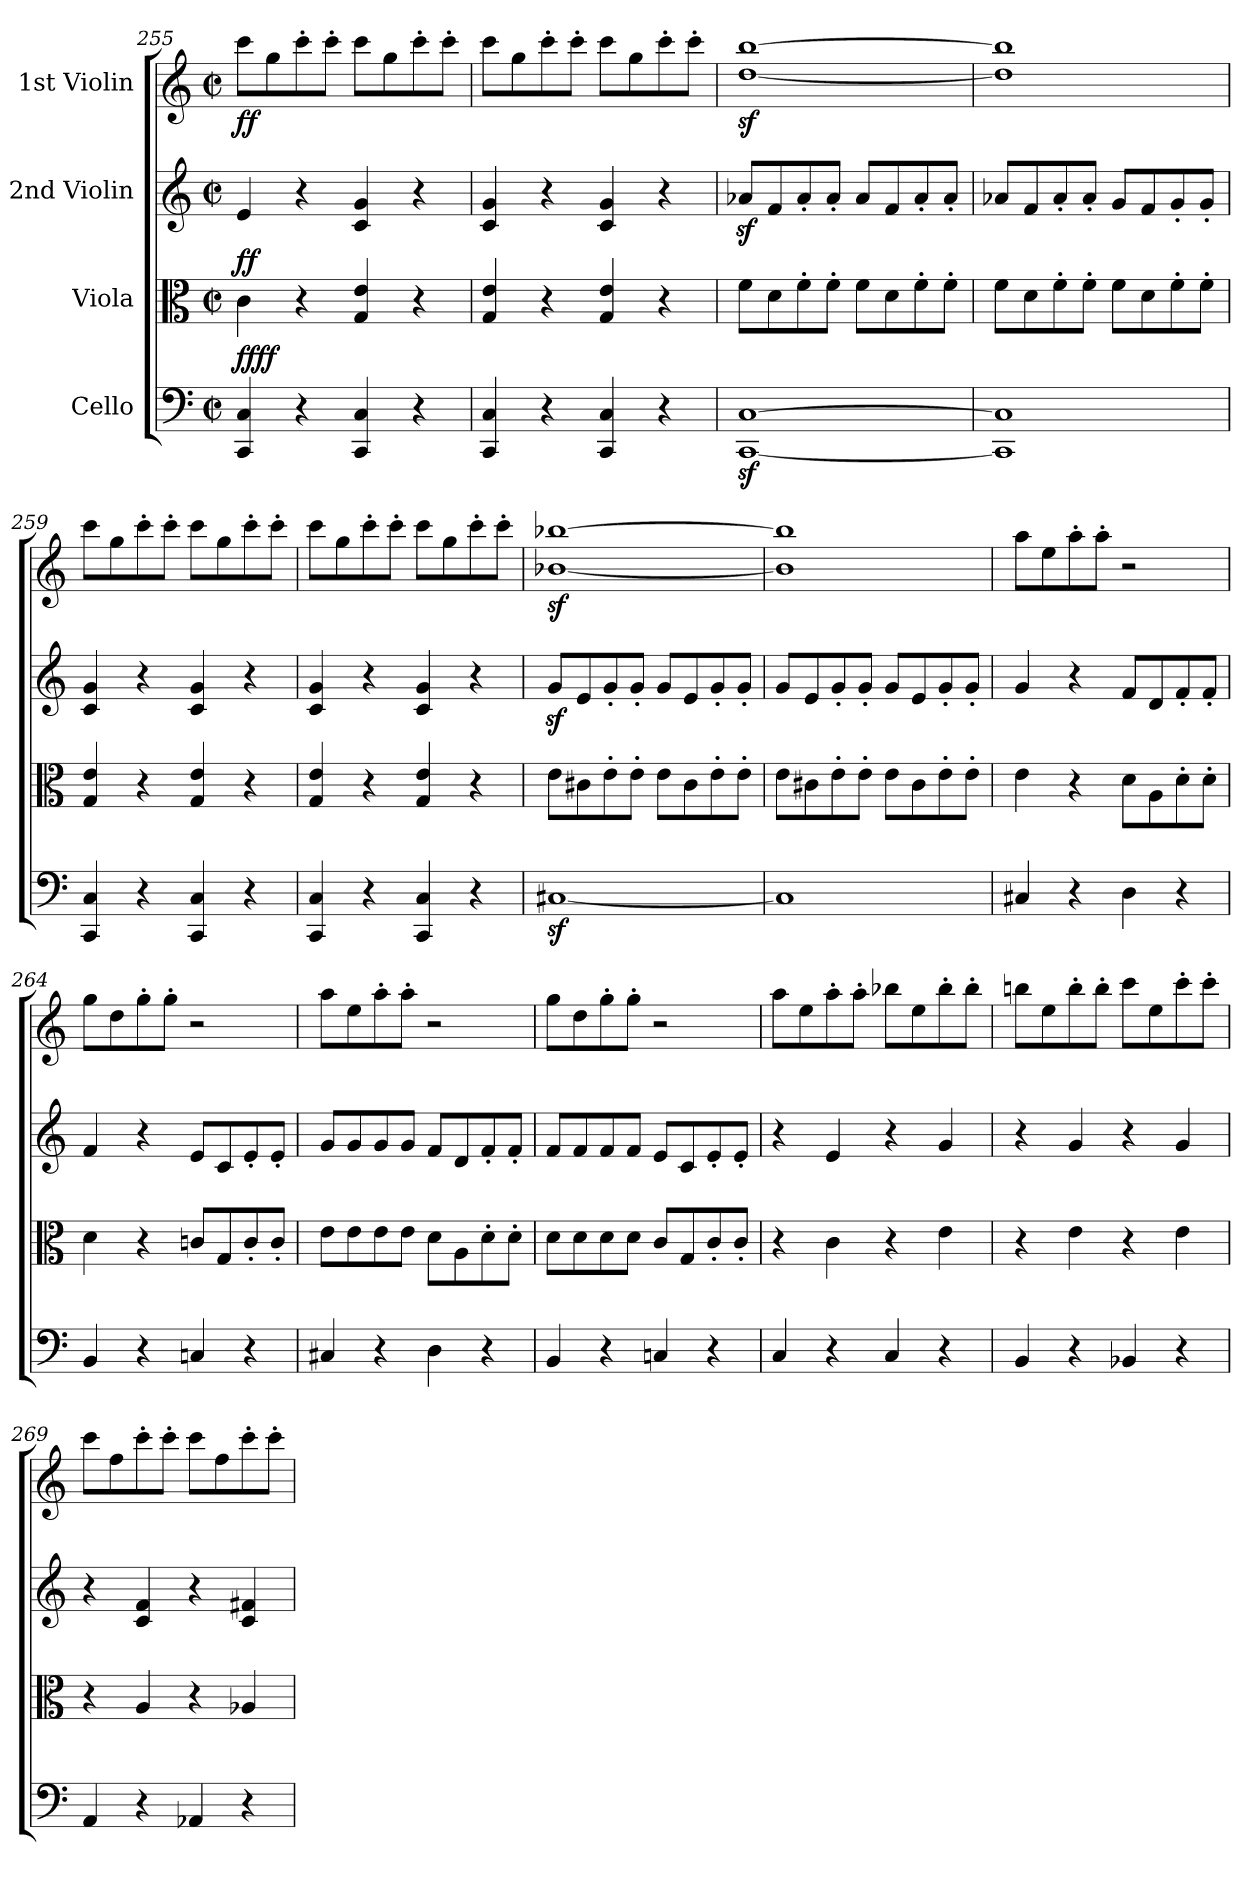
**kern	**dynam	**kern	**dynam	**kern	**kern	**dynam
*part4	*part4	*part3	*part3	*part2	*part1	*part1
*staff4	*staff4	*staff3	*staff3	*staff2	*staff1	*staff1
*I"Cello	*	*I"Viola	*	*I"2nd Violin	*I"1st Violin	*
*clefF4	*	*clefC3	*	*clefG2	*clefG2	*
*k[]	*	*k[]	*	*k[]	*k[]	*
*M2/2	*	*M2/2	*	*M2/2	*M2/2	*
*met(c|)	*	*met(c|)	*	*met(c|)	*met(c|)	*
=255	=255	=255	=255	=255	=255	=255
!	!LO:DY:a	!	!	!	!	!
!	!LO:DY:n=1:b	!	!LO:DY:a	!	!	!LO:DY:b
4CC/ 4C/	ff ff	4c\	ff	4e/	8ccc\L	ff
.	.	.	.	.	8gg\	.
4r	.	4r	.	4r	8ccc'\	.
.	.	.	.	.	8ccc'\J	.
4CC/ 4C/	.	4G/ 4e/	.	4c/ 4g/	8ccc\L	.
.	.	.	.	.	8gg\	.
4r	.	4r	.	4r	8ccc'\	.
.	.	.	.	.	8ccc'\J	.
!!LO:LB:g=z
=256	=256	=256	=256	=256	=256	=256
4CC/ 4C/	.	4G/ 4e/	.	4c/ 4g/	8ccc\L	.
.	.	.	.	.	8gg\	.
4r	.	4r	.	4r	8ccc'\	.
.	.	.	.	.	8ccc'\J	.
4CC/ 4C/	.	4G/ 4e/	.	4c/ 4g/	8ccc\L	.
.	.	.	.	.	8gg\	.
4r	.	4r	.	4r	8ccc'\	.
.	.	.	.	.	8ccc'\J	.
=257	=257	=257	=257	=257	=257	=257
[1CCz> [1Cz>	.	8f\L	.	8a-Xz</L	[1ddz< [1bbz<	.
.	.	8d\	.	8f/	.	.
.	.	8f'\	.	8a-'/	.	.
.	.	8f'\J	.	8a-'/J	.	.
.	.	8f\L	.	8a-/L	.	.
.	.	8d\	.	8f/	.	.
.	.	8f'\	.	8a-'/	.	.
.	.	8f'\J	.	8a-'/J	.	.
=258	=258	=258	=258	=258	=258	=258
1CC] 1C]	.	8f\L	.	8a-X/L	1dd] 1bb]	.
.	.	8d\	.	8f/	.	.
.	.	8f'\	.	8a-'/	.	.
.	.	8f'\J	.	8a-'/J	.	.
.	.	8f\L	.	8g/L	.	.
.	.	8d\	.	8f/	.	.
.	.	8f'\	.	8g'/	.	.
.	.	8f'\J	.	8g'/J	.	.
=259	=259	=259	=259	=259	=259	=259
4CC/ 4C/	.	4G/ 4e/	.	4c/ 4g/	8ccc\L	.
.	.	.	.	.	8gg\	.
4r	.	4r	.	4r	8ccc'\	.
.	.	.	.	.	8ccc'\J	.
4CC/ 4C/	.	4G/ 4e/	.	4c/ 4g/	8ccc\L	.
.	.	.	.	.	8gg\	.
4r	.	4r	.	4r	8ccc'\	.
.	.	.	.	.	8ccc'\J	.
!!LO:PB:g=z
=260	=260	=260	=260	=260	=260	=260
4CC/ 4C/	.	4G/ 4e/	.	4c/ 4g/	8ccc\L	.
.	.	.	.	.	8gg\	.
4r	.	4r	.	4r	8ccc'\	.
.	.	.	.	.	8ccc'\J	.
4CC/ 4C/	.	4G/ 4e/	.	4c/ 4g/	8ccc\L	.
.	.	.	.	.	8gg\	.
4r	.	4r	.	4r	8ccc'\	.
.	.	.	.	.	8ccc'\J	.
=261	=261	=261	=261	=261	=261	=261
[1C#Xz>	.	8e\L	.	8gz</L	[1b-Xz< [1bb-Xz<	.
.	.	8c#X\	.	8e/	.	.
.	.	8e'\	.	8g'/	.	.
.	.	8e'\J	.	8g'/J	.	.
.	.	8e\L	.	8g/L	.	.
.	.	8c#\	.	8e/	.	.
.	.	8e'\	.	8g'/	.	.
.	.	8e'\J	.	8g'/J	.	.
=262	=262	=262	=262	=262	=262	=262
1C#]	.	8e\L	.	8g/L	1b-] 1bb-]	.
.	.	8c#X\	.	8e/	.	.
.	.	8e'\	.	8g'/	.	.
.	.	8e'\J	.	8g'/J	.	.
.	.	8e\L	.	8g/L	.	.
.	.	8c#\	.	8e/	.	.
.	.	8e'\	.	8g'/	.	.
.	.	8e'\J	.	8g'/J	.	.
!!LO:LB:g=z
=263	=263	=263	=263	=263	=263	=263
4C#X/	.	4e\	.	4g/	8aa\L	.
.	.	.	.	.	8ee\	.
4r	.	4r	.	4r	8aa'\	.
.	.	.	.	.	8aa'\J	.
4D\	.	8d\L	.	8f/L	2r	.
.	.	8A\	.	8d/	.	.
4r	.	8d'\	.	8f'/	.	.
.	.	8d'\J	.	8f'/J	.	.
=264	=264	=264	=264	=264	=264	=264
4BB/	.	4d\	.	4f/	8gg\L	.
.	.	.	.	.	8dd\	.
4r	.	4r	.	4r	8gg'\	.
.	.	.	.	.	8gg'\J	.
4Cn/	.	8cn/L	.	8e/L	2r	.
.	.	8G/	.	8c/	.	.
4r	.	8c'/	.	8e'/	.	.
.	.	8c'/J	.	8e'/J	.	.
=265	=265	=265	=265	=265	=265	=265
4C#X/	.	8e\L	.	8g/L	8aa\L	.
.	.	8e\	.	8g/	8ee\	.
4r	.	8e\	.	8g/	8aa'\	.
.	.	8e\J	.	8g/J	8aa'\J	.
4D\	.	8d\L	.	8f/L	2r	.
.	.	8A\	.	8d/	.	.
4r	.	8d'\	.	8f'/	.	.
.	.	8d'\J	.	8f'/J	.	.
=266	=266	=266	=266	=266	=266	=266
4BB/	.	8d\L	.	8f/L	8gg\L	.
.	.	8d\	.	8f/	8dd\	.
4r	.	8d\	.	8f/	8gg'\	.
.	.	8d\J	.	8f/J	8gg'\J	.
4Cn/	.	8c/L	.	8e/L	2r	.
.	.	8G/	.	8c/	.	.
4r	.	8c'/	.	8e'/	.	.
.	.	8c'/J	.	8e'/J	.	.
!!LO:LB:g=z
=267	=267	=267	=267	=267	=267	=267
4C/	.	4r	.	4r	8aa\L	.
.	.	.	.	.	8ee\	.
4r	.	4c\	.	4e/	8aa'\	.
.	.	.	.	.	8aa'\J	.
4C/	.	4r	.	4r	8bb-X\L	.
.	.	.	.	.	8ee\	.
4r	.	4e\	.	4g/	8bb-'\	.
.	.	.	.	.	8bb-'\J	.
=268	=268	=268	=268	=268	=268	=268
4BB/	.	4r	.	4r	8bbn\L	.
.	.	.	.	.	8ee\	.
4r	.	4e\	.	4g/	8bb'\	.
.	.	.	.	.	8bb'\J	.
4BB-X/	.	4r	.	4r	8ccc\L	.
.	.	.	.	.	8ee\	.
4r	.	4e\	.	4g/	8ccc'\	.
.	.	.	.	.	8ccc'\J	.
=269	=269	=269	=269	=269	=269	=269
4AA/	.	4r	.	4r	8ccc\L	.
.	.	.	.	.	8ff\	.
4r	.	4A/	.	4c/ 4f/	8ccc'\	.
.	.	.	.	.	8ccc'\J	.
4AA-X/	.	4r	.	4r	8ccc\L	.
.	.	.	.	.	8ff\	.
4r	.	4A-X/	.	4c/ 4f#X/	8ccc'\	.
.	.	.	.	.	8ccc'\J	.
=	=	=	=	=	=	=
*-	*-	*-	*-	*-	*-	*-
